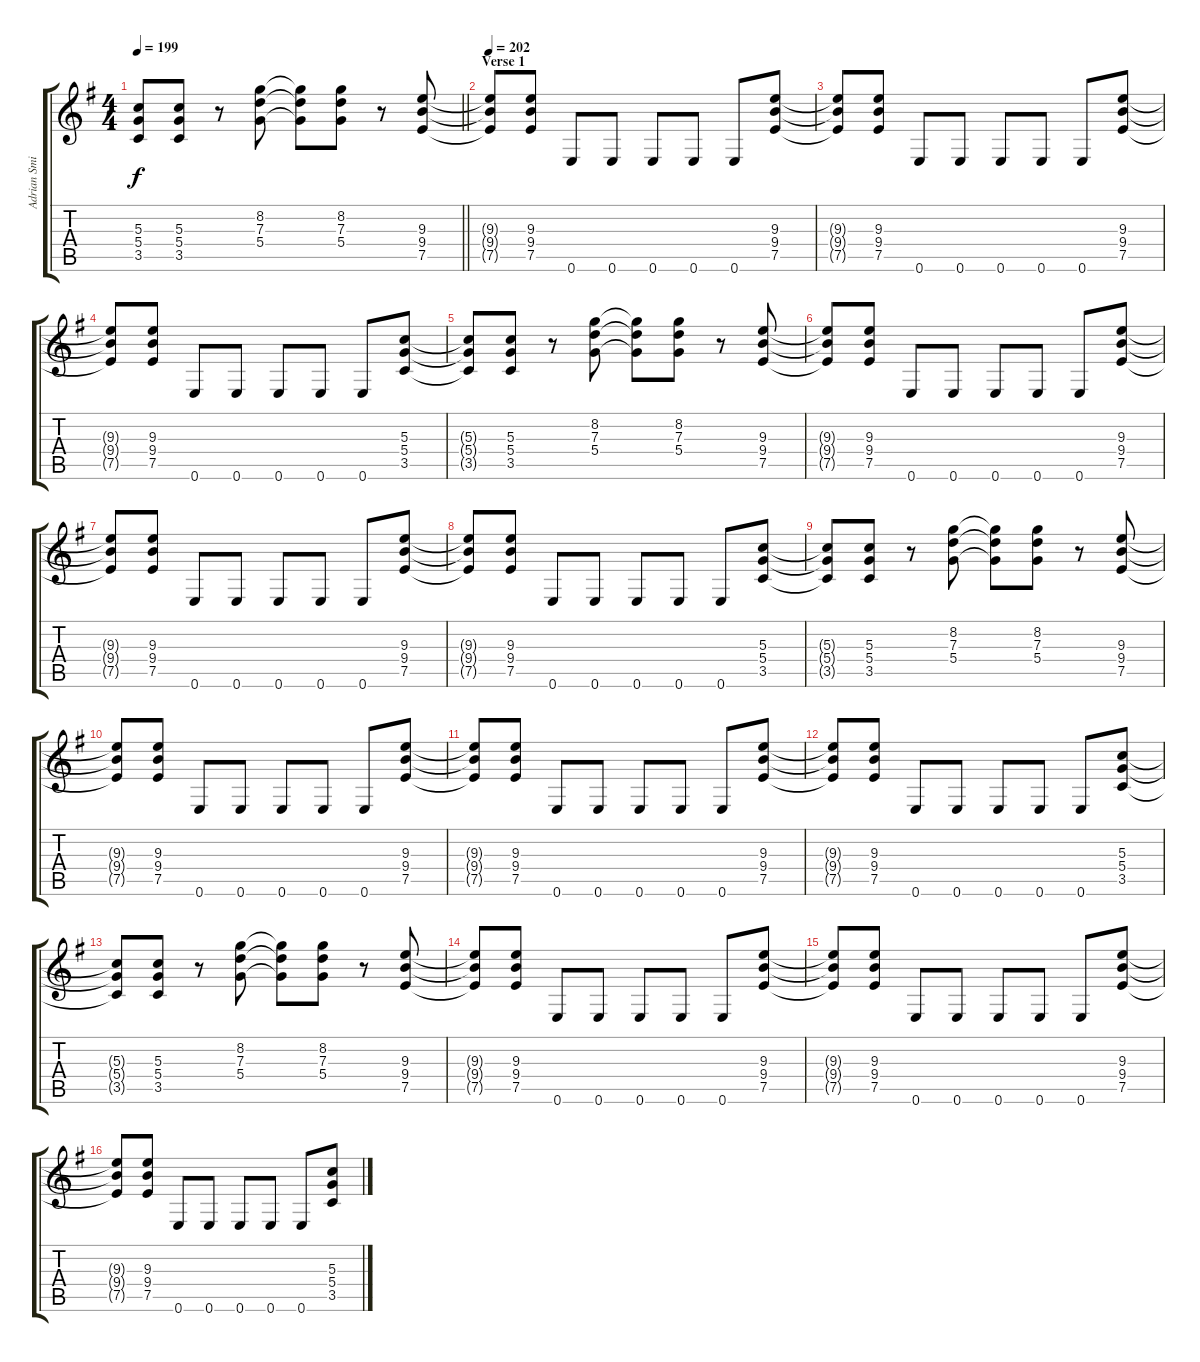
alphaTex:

\track ("Adrian Smith (Guitar)" "Adrian Smi") {instrument distortionguitar}
\staff {score tabs}
\tuning (E4 B3 G3 D3 A2 E2) {hide}
\ts (4 4)
\tempo 199
\clef g2
\barLineRight lightlight
\ks eminor
(5.3{t} 5.4{t} 3.5{t}).8{dy f} (5.3 5.4 3.5).8 r.8 (8.2 7.3 5.4).8 (8.2{t} 7.3{t} 5.4{t}).8 (8.2 7.3 5.4).8 r.8 (9.3 9.4 7.5).8 |
\section ("" "Verse 1")
\tempo 202
(9.3{t} 9.4{t} 7.5{t}).8 (9.3 9.4 7.5).8 0.6.8 0.6.8 0.6.8 0.6.8 0.6.8 (9.3 9.4 7.5).8 |
(9.3{t} 9.4{t} 7.5{t}).8 (9.3 9.4 7.5).8 0.6.8 0.6.8 0.6.8 0.6.8 0.6.8 (9.3 9.4 7.5).8 |
(9.3{t} 9.4{t} 7.5{t}).8 (9.3 9.4 7.5).8 0.6.8 0.6.8 0.6.8 0.6.8 0.6.8 (5.3 5.4 3.5).8 |
(5.3{t} 5.4{t} 3.5{t}).8 (5.3 5.4 3.5).8 r.8 (8.2 7.3 5.4).8 (8.2{t} 7.3{t} 5.4{t}).8 (8.2 7.3 5.4).8 r.8 (9.3 9.4 7.5).8 |
(9.3{t} 9.4{t} 7.5{t}).8 (9.3 9.4 7.5).8 0.6.8 0.6.8 0.6.8 0.6.8 0.6.8 (9.3 9.4 7.5).8 |
(9.3{t} 9.4{t} 7.5{t}).8 (9.3 9.4 7.5).8 0.6.8 0.6.8 0.6.8 0.6.8 0.6.8 (9.3 9.4 7.5).8 |
(9.3{t} 9.4{t} 7.5{t}).8 (9.3 9.4 7.5).8 0.6.8 0.6.8 0.6.8 0.6.8 0.6.8 (5.3 5.4 3.5).8 |
(5.3{t} 5.4{t} 3.5{t}).8 (5.3 5.4 3.5).8 r.8 (8.2 7.3 5.4).8 (8.2{t} 7.3{t} 5.4{t}).8 (8.2 7.3 5.4).8 r.8 (9.3 9.4 7.5).8 |
(9.3{t} 9.4{t} 7.5{t}).8 (9.3 9.4 7.5).8 0.6.8 0.6.8 0.6.8 0.6.8 0.6.8 (9.3 9.4 7.5).8 |
(9.3{t} 9.4{t} 7.5{t}).8 (9.3 9.4 7.5).8 0.6.8 0.6.8 0.6.8 0.6.8 0.6.8 (9.3 9.4 7.5).8 |
(9.3{t} 9.4{t} 7.5{t}).8 (9.3 9.4 7.5).8 0.6.8 0.6.8 0.6.8 0.6.8 0.6.8 (5.3 5.4 3.5).8 |
(5.3{t} 5.4{t} 3.5{t}).8 (5.3 5.4 3.5).8 r.8 (8.2 7.3 5.4).8 (8.2{t} 7.3{t} 5.4{t}).8 (8.2 7.3 5.4).8 r.8 (9.3 9.4 7.5).8 |
(9.3{t} 9.4{t} 7.5{t}).8 (9.3 9.4 7.5).8 0.6.8 0.6.8 0.6.8 0.6.8 0.6.8 (9.3 9.4 7.5).8 |
(9.3{t} 9.4{t} 7.5{t}).8 (9.3 9.4 7.5).8 0.6.8 0.6.8 0.6.8 0.6.8 0.6.8 (9.3 9.4 7.5).8 |
(9.3{t} 9.4{t} 7.5{t}).8 (9.3 9.4 7.5).8 0.6.8 0.6.8 0.6.8 0.6.8 0.6.8 (5.3 5.4 3.5).8
